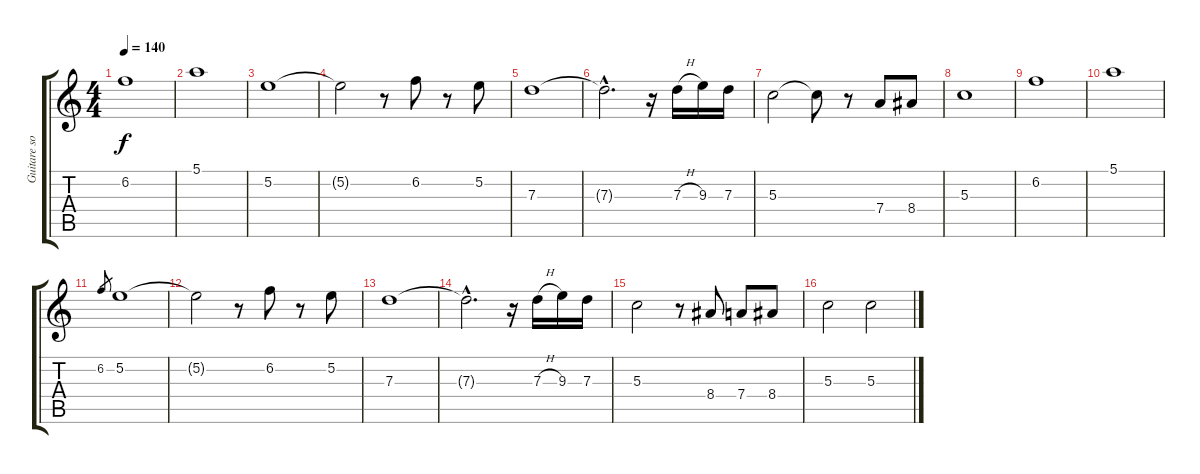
\track ("Guitare solo" "Guitare so") {instrument overdrivenguitar}
\staff {score tabs}
\tuning (E4 B3 G3 D3 A2 E2) {hide}
\ts (4 4)
\tempo 140
\clef g2
\ks c
6.2.1{dy f instrument overdrivenguitar} |
5.1.1 |
5.2.1 |
5.2{t}.2 r.8 6.2.8 r.8 5.2.8 |
7.3.1 |
7.3{hac t}.2{d} r.16 7.3{h}.16 9.3.16 7.3.16 |
5.3.2 5.3{t}.8 r.8 7.4.8 8.4.8 |
5.3.1 |
6.2.1 |
5.1.1 |
6.2.8{gr} 5.2.1 |
5.2{t}.2 r.8 6.2.8 r.8 5.2.8 |
7.3.1 |
7.3{hac t}.2{d} r.16 7.3{h}.16 9.3.16 7.3.16 |
5.3.2 r.8 8.4.8 7.4.8 8.4.8 |
5.3.2 5.3.2
